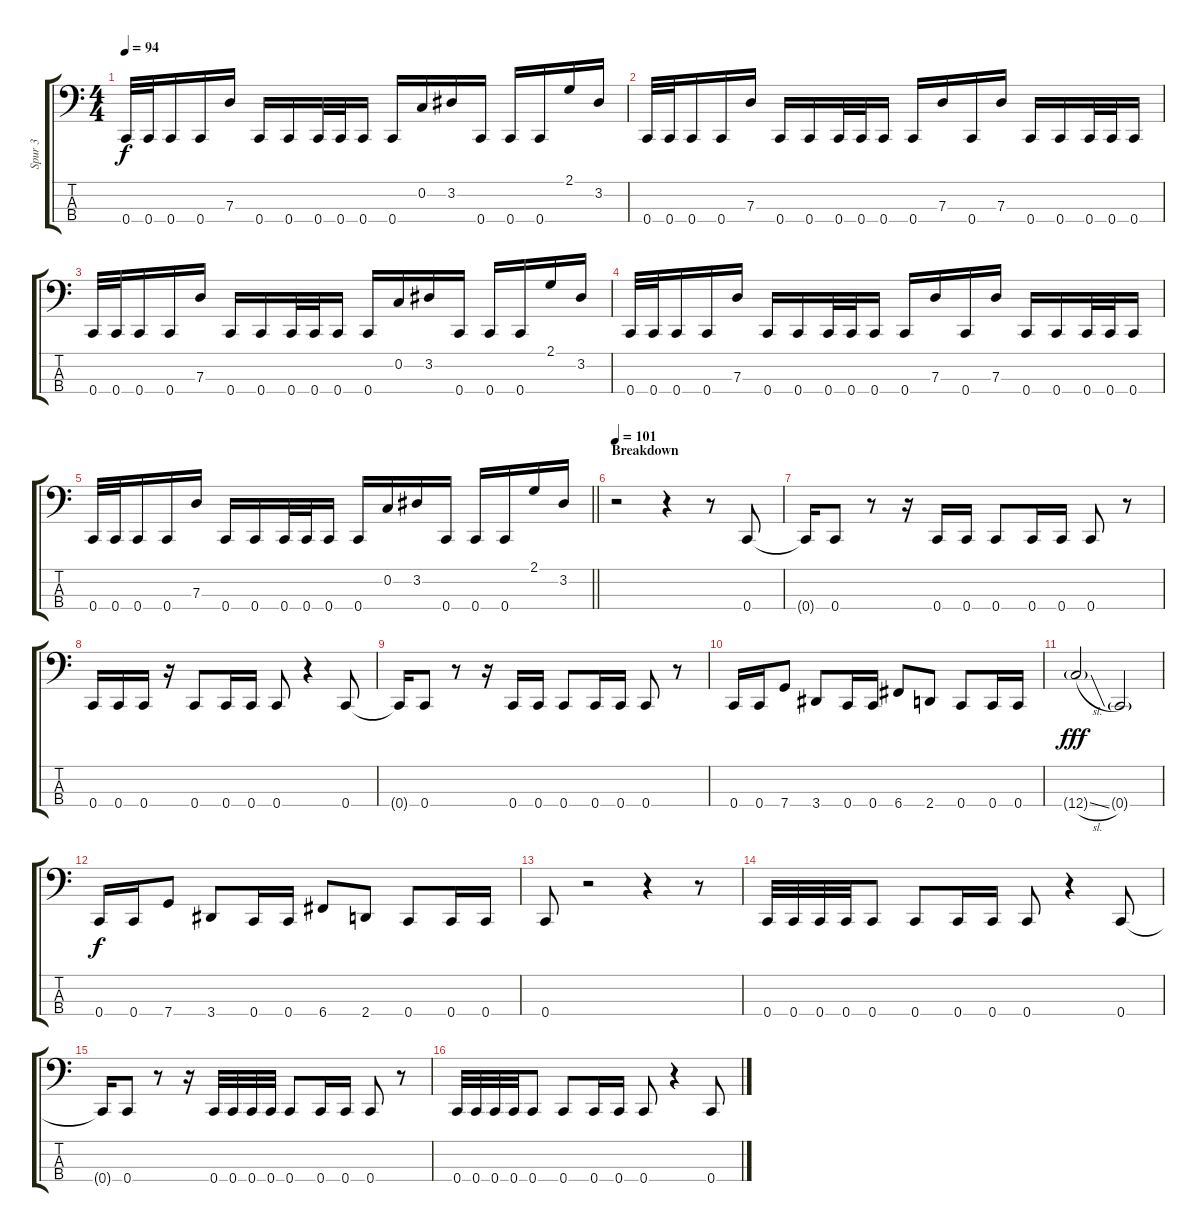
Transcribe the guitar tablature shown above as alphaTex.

\track ("Spur 3" "Spur 3") {instrument electricbassfinger}
\staff {score tabs}
\tuning (F2 C2 G1 C1) {hide}
\ts (4 4)
\tempo 94
\clef f4
\ks c
0.4.32{dy f} 0.4.32 0.4.16 0.4.16 7.3.16 0.4.16 0.4.16 0.4.32 0.4.32 0.4.16 0.4.16 0.2.16 3.2.16 0.4.16 0.4.16 0.4.16 2.1.16 3.2.16 |
0.4.32 0.4.32 0.4.16 0.4.16 7.3.16 0.4.16 0.4.16 0.4.32 0.4.32 0.4.16 0.4.16 7.3.16 0.4.16 7.3.16 0.4.16 0.4.16 0.4.32 0.4.32 0.4.16 |
0.4.32 0.4.32 0.4.16 0.4.16 7.3.16 0.4.16 0.4.16 0.4.32 0.4.32 0.4.16 0.4.16 0.2.16 3.2.16 0.4.16 0.4.16 0.4.16 2.1.16 3.2.16 |
0.4.32 0.4.32 0.4.16 0.4.16 7.3.16 0.4.16 0.4.16 0.4.32 0.4.32 0.4.16 0.4.16 7.3.16 0.4.16 7.3.16 0.4.16 0.4.16 0.4.32 0.4.32 0.4.16 |
\barLineRight lightlight
0.4.32 0.4.32 0.4.16 0.4.16 7.3.16 0.4.16 0.4.16 0.4.32 0.4.32 0.4.16 0.4.16 0.2.16 3.2.16 0.4.16 0.4.16 0.4.16 2.1.16 3.2.16 |
\section ("" "Breakdown")
\tempo 101
r.2 r.4 r.8 0.4.8 |
0.4{t}.16 0.4.8 r.8 r.16 0.4.16 0.4.16 0.4.8 0.4.16 0.4.16 0.4.8 r.8 |
0.4.16 0.4.16 0.4.16 r.16 0.4.8 0.4.16 0.4.16 0.4.8 r.4 0.4.8 |
0.4{t}.16 0.4.8 r.8 r.16 0.4.16 0.4.16 0.4.8 0.4.16 0.4.16 0.4.8 r.8 |
0.4.16 0.4.16 7.4.8 3.4.8 0.4.16 0.4.16 6.4.8 2.4.8 0.4.8 0.4.16 0.4.16 |
12.4{sl g}.2{dy fff} 0.4{g}.2 |
0.4.16{dy f} 0.4.16 7.4.8 3.4.8 0.4.16 0.4.16 6.4.8 2.4.8 0.4.8 0.4.16 0.4.16 |
0.4.8 r.2 r.4 r.8 |
0.4.32 0.4.32 0.4.32 0.4.32 0.4.8 0.4.8 0.4.16 0.4.16 0.4.8 r.4 0.4.8 |
0.4{t}.16 0.4.8 r.8 r.16 0.4.32 0.4.32 0.4.32 0.4.32 0.4.8 0.4.16 0.4.16 0.4.8 r.8 |
0.4.32 0.4.32 0.4.32 0.4.32 0.4.8 0.4.8 0.4.16 0.4.16 0.4.8 r.4 0.4.8
